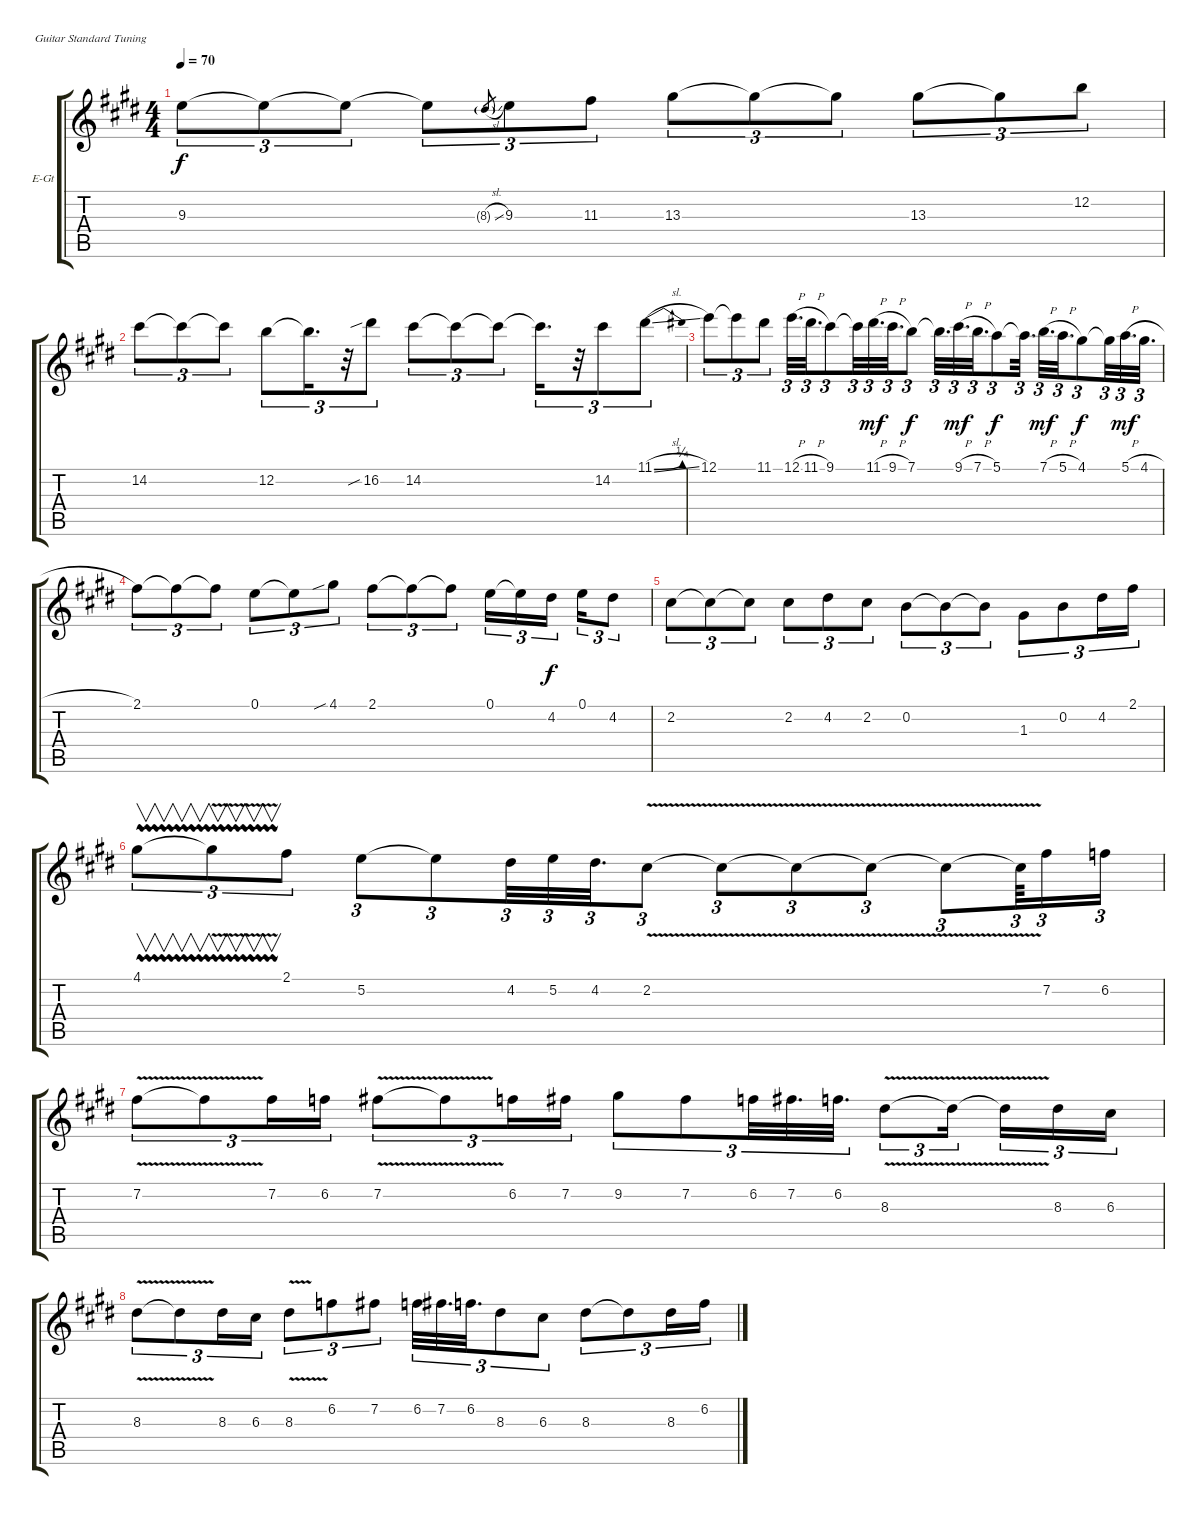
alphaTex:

\defaultSystemsLayout 4
\bracketExtendMode groupsimilarinstruments
\firstSystemTrackNameOrientation horizontal
\otherSystemsTrackNameOrientation horizontal
\track ("Solo Electric Guitar" "E-Gt") {instrument overdrivenguitar}
\staff {score tabs}
\tuning (E4 B3 G3 D3 A2 E2)
\ts (4 4)
\tempo 70
\clef g2
\ks c#minor
9.3.8{tu (3 2) dy f} 9.3{t}.8{tu (3 2)} 9.3{t}.8{tu (3 2)} 9.3{t}.8{tu (3 2)} 8.3{sl g}.8{tu (3 2) gr} 9.3.8{tu (3 2)} 11.3.8{tu (3 2)} 13.3.8{tu (3 2)} 13.3{t}.8{tu (3 2)} 13.3{t}.8{tu (3 2)} 13.3.8{tu (3 2)} 13.3{t}.8{tu (3 2)} 12.2.8{tu (3 2)} |
14.2.8{tu (3 2)} 14.2{t}.8{tu (3 2)} 14.2{t}.8{tu (3 2)} 12.2.8{tu (3 2)} 12.2{t}.16{d tu (3 2)} r.32{tu (3 2)} 16.2{sib}.8{tu (3 2)} 14.2.8{tu (3 2)} 14.2{t}.8{tu (3 2)} 14.2{t}.8{tu (3 2)} 14.2{t}.16{d tu (3 2)} r.32{tu (3 2)} 14.2.8{tu (3 2)} 11.1{be (bend 30 0 59.4 1) sl}.8{tu (3 2)} |
12.1.8{tu (3 2)} 12.1{t}.8{tu (3 2)} 11.1.8{tu (3 2)} 12.1{h}.32{d tu (3 2)} 11.1{h}.32{d tu (3 2)} 9.1.8{tu (3 2)} 9.1{t}.32{tu (3 2)} 11.1{h}.32{d tu (3 2) dy mf} 9.1{h}.32{d tu (3 2)} 7.1.8{tu (3 2) dy f} 7.1{t}.32{d tu (3 2)} 9.1{h}.32{d tu (3 2) dy mf} 7.1{h}.32{d tu (3 2)} 5.1.8{tu (3 2) dy f} 5.1{t}.32{d tu (3 2)} 7.1{h}.32{d tu (3 2) dy mf} 5.1{h}.32{d tu (3 2)} 4.1.8{tu (3 2) dy f} 4.1{t}.32{tu (3 2)} 5.1{h}.32{d tu (3 2) dy mf} 4.1{h}.32{d tu (3 2)} |
2.1.8{tu (3 2)} 2.1{t}.8{tu (3 2)} 2.1{t}.8{tu (3 2)} 0.1.8{tu (3 2)} 0.1{t}.8{tu (3 2)} 4.1{sib}.8{tu (3 2)} 2.1.8{tu (3 2)} 2.1{t}.8{tu (3 2)} 2.1{t}.8{tu (3 2)} 0.1.16{tu (3 2)} 0.1{t}.16{tu (3 2)} 4.2.16{tu (3 2) dy f} 0.1.16{tu (3 2)} 4.2.8{tu (3 2)} |
2.2.8{tu (3 2)} 2.2{t}.8{tu (3 2)} 2.2{t}.8{tu (3 2)} 2.2.8{tu (3 2)} 4.2.8{tu (3 2)} 2.2.8{tu (3 2)} 0.2.8{tu (3 2)} 0.2{t}.8{tu (3 2)} 0.2{t}.8{tu (3 2)} 1.3.8{tu (3 2)} 0.2.8{tu (3 2)} 4.2.16{tu (3 2)} 2.1.16{tu (3 2)} |
4.1{vw}.8{v tu (3 2)} 4.1{v t}.8{v tu (3 2)} 2.1.8{tu (3 2)} 5.2.8{tu (3 2)} 5.2{t}.8{tu (3 2)} 4.2.32{tu (3 2)} 5.2.32{tu (3 2)} 4.2.32{d tu (3 2)} 2.2{v}.8{tu (3 2)} 2.2{v t}.8{tu (3 2)} 2.2{v t}.8{tu (3 2)} 2.2{v t}.8{tu (3 2)} 2.2{v t}.8{tu (3 2)} 2.2{v t}.64{tu (3 2)} 7.2.16{tu (3 2)} 6.2.16{tu (3 2)} |
7.2{v}.8{tu (3 2)} 7.2{v t}.8{tu (3 2)} 7.2.16{tu (3 2)} 6.2.16{tu (3 2)} 7.2{v}.8{tu (3 2)} 7.2{v t}.8{tu (3 2)} 6.2.16{tu (3 2)} 7.2.16{tu (3 2)} 9.2.8{tu (3 2)} 7.2.8{tu (3 2)} 6.2.32{tu (3 2)} 7.2.32{d tu (3 2)} 6.2.32{d tu (3 2)} 8.3{v}.8{tu (3 2)} 8.3{v t}.16{tu (3 2)} 8.3{v t}.16{tu (3 2)} 8.3.16{tu (3 2)} 6.3.16{tu (3 2)} |
8.3{v}.8{tu (3 2)} 8.3{v t}.8{tu (3 2)} 8.3.16{tu (3 2)} 6.3.16{tu (3 2)} 8.3{v}.8{tu (3 2)} 6.2.8{tu (3 2)} 7.2.8{tu (3 2)} 6.2.32{tu (3 2)} 7.2.32{d tu (3 2)} 6.2.32{d tu (3 2)} 8.3.8{tu (3 2)} 6.3.8{tu (3 2)} 8.3.8{tu (3 2)} 8.3{t}.8{tu (3 2)} 8.3.16{tu (3 2)} 6.2.16{tu (3 2)}
